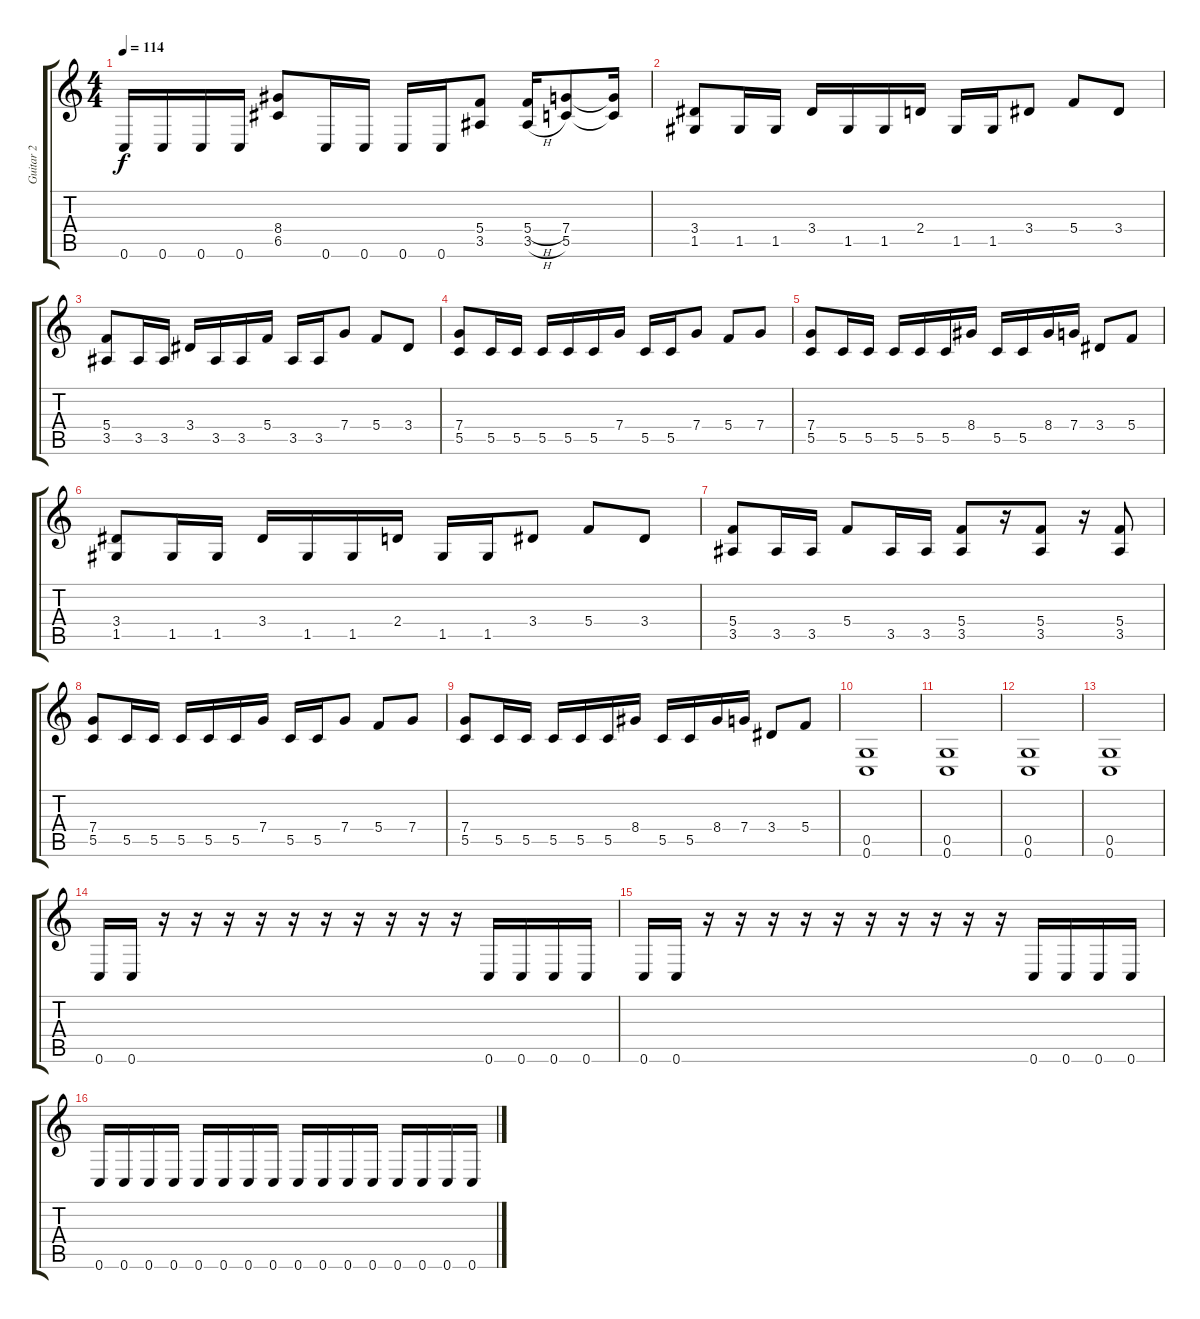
\track ("Guitar 2" "Guitar 2") {instrument distortionguitar bank 255}
\staff {score tabs}
\tuning (E4 C4 G3 C3 G2 C2) {hide}
\ts (4 4)
\tempo 114
\clef g2
\ks c
0.6.16{dy f} 0.6.16 0.6.16 0.6.16 (8.4 6.5).8 0.6.16 0.6.16 0.6.16 0.6.16 (5.4 3.5).8 (5.4{h} 3.5{h}).16 (7.4 5.5).8 (7.4{t} 5.5{t}).16 |
(3.4 1.5).8 1.5.16 1.5.16 3.4.16 1.5.16 1.5.16 2.4.16 1.5.16 1.5.16 3.4.8 5.4.8 3.4.8 |
(5.4 3.5).8 3.5.16 3.5.16 3.4.16 3.5.16 3.5.16 5.4.16 3.5.16 3.5.16 7.4.8 5.4.8 3.4.8 |
(7.4 5.5).8 5.5.16 5.5.16 5.5.16 5.5.16 5.5.16 7.4.16 5.5.16 5.5.16 7.4.8 5.4.8 7.4.8 |
(7.4 5.5).8 5.5.16 5.5.16 5.5.16 5.5.16 5.5.16 8.4.16 5.5.16 5.5.16 8.4.16 7.4.16 3.4.8 5.4.8 |
(3.4 1.5).8 1.5.16 1.5.16 3.4.16 1.5.16 1.5.16 2.4.16 1.5.16 1.5.16 3.4.8 5.4.8 3.4.8 |
(5.4 3.5).8 3.5.16 3.5.16 5.4.8 3.5.16 3.5.16 (5.4 3.5).8 r.16 (5.4 3.5).8 r.16 (5.4 3.5).8 |
(7.4 5.5).8 5.5.16 5.5.16 5.5.16 5.5.16 5.5.16 7.4.16 5.5.16 5.5.16 7.4.8 5.4.8 7.4.8 |
(7.4 5.5).8 5.5.16 5.5.16 5.5.16 5.5.16 5.5.16 8.4.16 5.5.16 5.5.16 8.4.16 7.4.16 3.4.8 5.4.8 |
(0.5 0.6).1 |
(0.5 0.6).1 |
(0.5 0.6).1 |
(0.5 0.6).1 |
0.6.16 0.6.16 r.16 r.16 r.16 r.16 r.16 r.16 r.16 r.16 r.16 r.16 0.6.16 0.6.16 0.6.16 0.6.16 |
0.6.16 0.6.16 r.16 r.16 r.16 r.16 r.16 r.16 r.16 r.16 r.16 r.16 0.6.16 0.6.16 0.6.16 0.6.16 |
0.6.16 0.6.16 0.6.16 0.6.16 0.6.16 0.6.16 0.6.16 0.6.16 0.6.16 0.6.16 0.6.16 0.6.16 0.6.16 0.6.16 0.6.16 0.6.16
